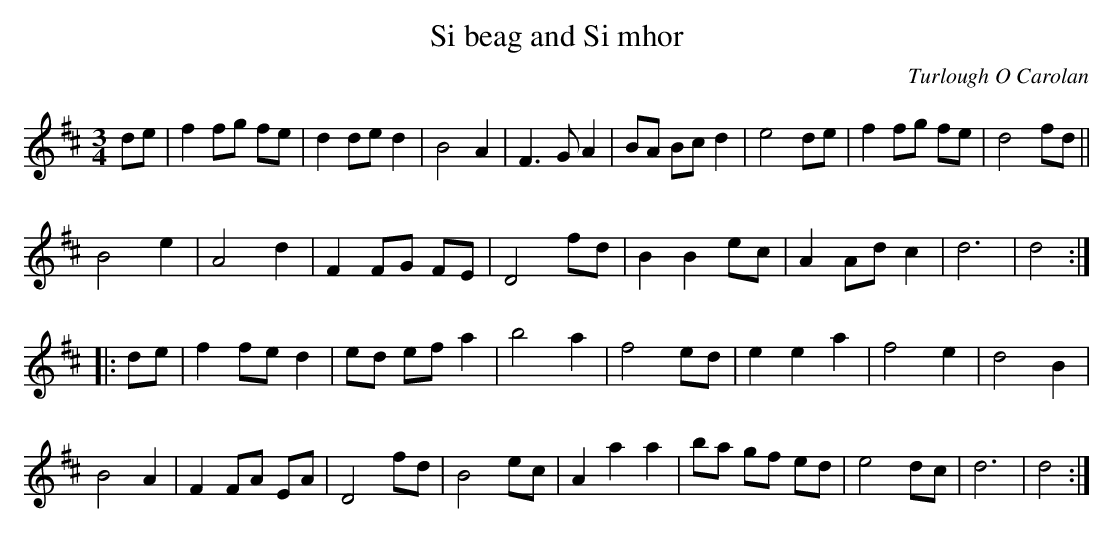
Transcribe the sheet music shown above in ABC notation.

X:1
T:Si beag and Si mhor
C:Turlough O Carolan
M:3/4
L:1/8
K:D
de|f2fg fe|d2de d2|B4A2|F3G A2|BA Bc d2|e4de|f2fg fe|d4fd||
B4e2|A4d2|F2FG FE|D4fd|B2B2ec|A2Ad c2|d6|d4:|
|:de|f2fe d2|ed ef a2|b4a2|f4ed|e2e2a2|f4e2|d4B2|
B4A2|F2FA EA|D4fd|B4ec|A2a2a2|ba gf ed|e4dc|d6|d4:|
